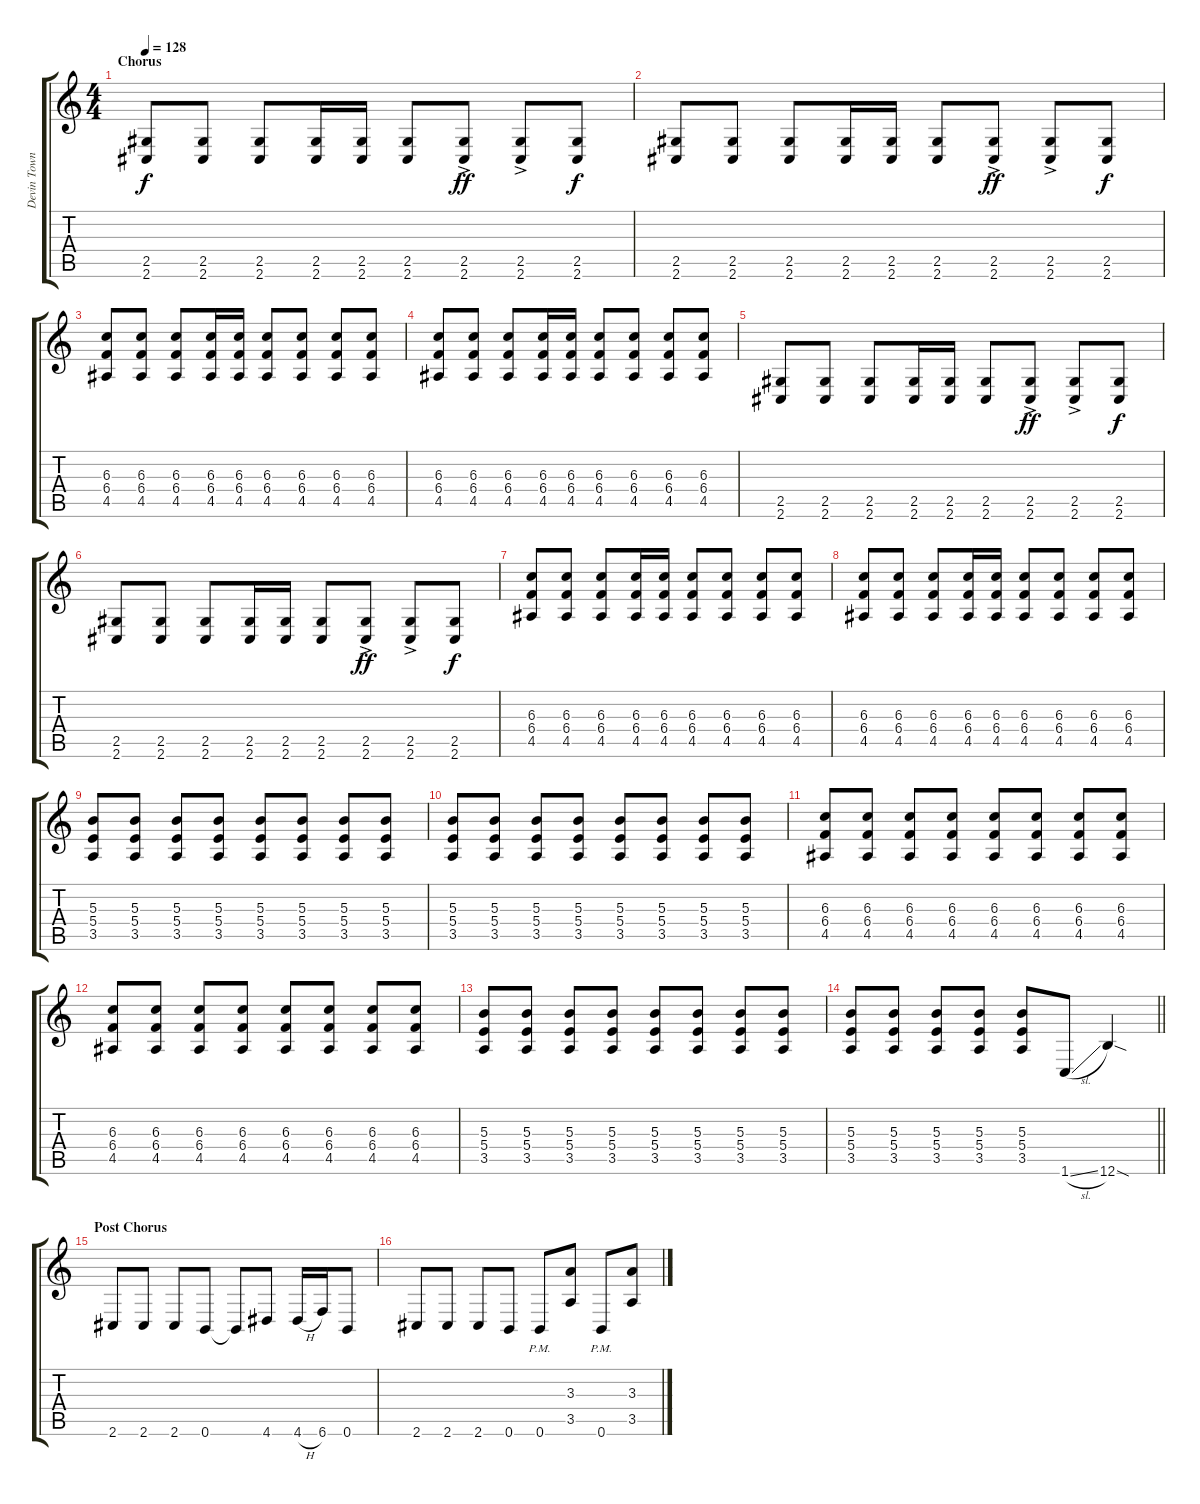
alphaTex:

\track ("Devin Townsend" "Devin Town") {instrument distortionguitar}
\staff {score tabs}
\tuning (Eb4 B3 Gb3 B2 Gb2 B1) {hide}
\ts (4 4)
\section ("" "Chorus")
\tempo 128
\clef g2
\ks c
(2.5 2.6).8{dy f} (2.5 2.6).8 (2.5 2.6).8 (2.5 2.6).16 (2.5 2.6).16 (2.5 2.6).8 (2.5{ac} 2.6{ac}).8{dy ff} (2.5{ac} 2.6{ac}).8 (2.5 2.6).8{dy f} |
(2.5 2.6).8 (2.5 2.6).8 (2.5 2.6).8 (2.5 2.6).16 (2.5 2.6).16 (2.5 2.6).8 (2.5{ac} 2.6{ac}).8{dy ff} (2.5{ac} 2.6{ac}).8 (2.5 2.6).8{dy f} |
(6.3 6.4 4.5).8 (6.3 6.4 4.5).8 (6.3 6.4 4.5).8 (6.3 6.4 4.5).16 (6.3 6.4 4.5).16 (6.3 6.4 4.5).8 (6.3 6.4 4.5).8 (6.3 6.4 4.5).8 (6.3 6.4 4.5).8 |
(6.3 6.4 4.5).8 (6.3 6.4 4.5).8 (6.3 6.4 4.5).8 (6.3 6.4 4.5).16 (6.3 6.4 4.5).16 (6.3 6.4 4.5).8 (6.3 6.4 4.5).8 (6.3 6.4 4.5).8 (6.3 6.4 4.5).8 |
(2.5 2.6).8 (2.5 2.6).8 (2.5 2.6).8 (2.5 2.6).16 (2.5 2.6).16 (2.5 2.6).8 (2.5{ac} 2.6{ac}).8{dy ff} (2.5{ac} 2.6{ac}).8 (2.5 2.6).8{dy f} |
(2.5 2.6).8 (2.5 2.6).8 (2.5 2.6).8 (2.5 2.6).16 (2.5 2.6).16 (2.5 2.6).8 (2.5{ac} 2.6{ac}).8{dy ff} (2.5{ac} 2.6{ac}).8 (2.5 2.6).8{dy f} |
(6.3 6.4 4.5).8 (6.3 6.4 4.5).8 (6.3 6.4 4.5).8 (6.3 6.4 4.5).16 (6.3 6.4 4.5).16 (6.3 6.4 4.5).8 (6.3 6.4 4.5).8 (6.3 6.4 4.5).8 (6.3 6.4 4.5).8 |
(6.3 6.4 4.5).8 (6.3 6.4 4.5).8 (6.3 6.4 4.5).8 (6.3 6.4 4.5).16 (6.3 6.4 4.5).16 (6.3 6.4 4.5).8 (6.3 6.4 4.5).8 (6.3 6.4 4.5).8 (6.3 6.4 4.5).8 |
(5.3 5.4 3.5).8 (5.3 5.4 3.5).8 (5.3 5.4 3.5).8 (5.3 5.4 3.5).8 (5.3 5.4 3.5).8 (5.3 5.4 3.5).8 (5.3 5.4 3.5).8 (5.3 5.4 3.5).8 |
(5.3 5.4 3.5).8 (5.3 5.4 3.5).8 (5.3 5.4 3.5).8 (5.3 5.4 3.5).8 (5.3 5.4 3.5).8 (5.3 5.4 3.5).8 (5.3 5.4 3.5).8 (5.3 5.4 3.5).8 |
(6.3 6.4 4.5).8 (6.3 6.4 4.5).8 (6.3 6.4 4.5).8 (6.3 6.4 4.5).8 (6.3 6.4 4.5).8 (6.3 6.4 4.5).8 (6.3 6.4 4.5).8 (6.3 6.4 4.5).8 |
(6.3 6.4 4.5).8 (6.3 6.4 4.5).8 (6.3 6.4 4.5).8 (6.3 6.4 4.5).8 (6.3 6.4 4.5).8 (6.3 6.4 4.5).8 (6.3 6.4 4.5).8 (6.3 6.4 4.5).8 |
(5.3 5.4 3.5).8 (5.3 5.4 3.5).8 (5.3 5.4 3.5).8 (5.3 5.4 3.5).8 (5.3 5.4 3.5).8 (5.3 5.4 3.5).8 (5.3 5.4 3.5).8 (5.3 5.4 3.5).8 |
\barLineRight lightlight
(5.3 5.4 3.5).8 (5.3 5.4 3.5).8 (5.3 5.4 3.5).8 (5.3 5.4 3.5).8 (5.3 5.4 3.5).8 1.6{sl}.8 12.6{sod}.4 |
\section ("" "Post Chorus")
2.6.8 2.6.8 2.6.8 0.6.8 0.6{t}.8 4.6.8 4.6{h}.16 6.6.16 0.6.8 |
2.6.8 2.6.8 2.6.8 0.6.8 0.6{pm}.8 (3.3 3.5).8 0.6{pm}.8 (3.3 3.5).8
